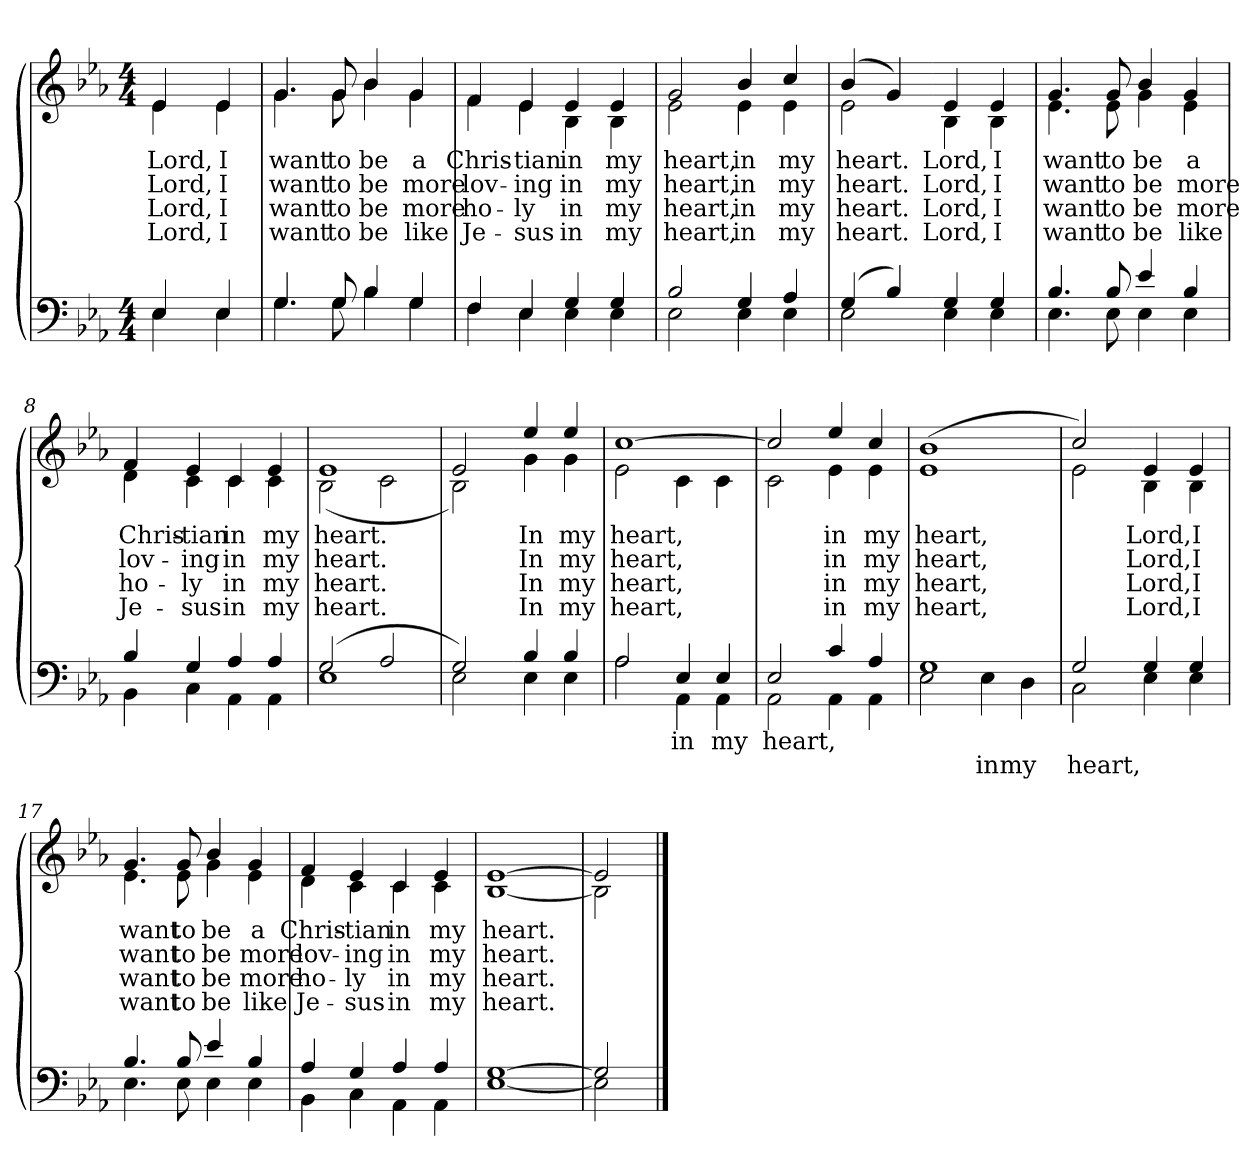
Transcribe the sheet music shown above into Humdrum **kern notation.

**kern	**text	**text	**kern	**text	**text	**text	**text
*part2	*part2	*part2	*part1	*part1	*part1	*part1	*part1
*staff2	*staff2	*staff2	*staff1	*staff1	*staff1	*staff1	*staff1
*clefF4	*	*	*clefG2	*	*	*	*
*k[b-e-a-]	*	*	*k[b-e-a-]	*	*	*	*
*M4/4	*	*	*M4/4	*	*	*	*
=1	=1	=1	=1	=1	=1	=1	=1
*^	*	*	*	*	*	*	*
!	!	!	!	!LO:TX:b:i:t=Verse	!	!	!	!
!	!	!	!	!	!LO:LY:b	!LO:LY:b	!LO:LY:b	!LO:LY:b
*	*	*	*	*^	*	*	*	*
4E-/	4E-\	.	.	4e-/	4e-\	Lord,	Lord,	Lord,	Lord,
!	!	!	!	!	!	!LO:LY:b	!LO:LY:b	!LO:LY:b	!LO:LY:b
4E-/	4E-\	.	.	4e-/	4e-\	I	I	I	I
=2	=2	=2	=2	=2	=2	=2	=2	=2	=2
!	!	!	!	!	!	!LO:LY:b	!LO:LY:b	!LO:LY:b	!LO:LY:b
4.G/	4.G\	.	.	4.g/	4.g\	want	want	want	want
!	!	!	!	!	!	!LO:LY:b	!LO:LY:b	!LO:LY:b	!LO:LY:b
8G/	8G\	.	.	8g/	8g\	to	to	to	to
!	!	!	!	!	!	!LO:LY:b	!LO:LY:b	!LO:LY:b	!LO:LY:b
4B-/	4B-\	.	.	4b-/	4b-\	be	be	be	be
!	!	!	!	!	!	!LO:LY:b	!LO:LY:b	!LO:LY:b	!LO:LY:b
4G/	4G\	.	.	4g/	4g\	a	more	more	like
=3	=3	=3	=3	=3	=3	=3	=3	=3	=3
!	!	!	!	!	!	!LO:LY:b	!LO:LY:b	!LO:LY:b	!LO:LY:b
4F/	4F\	.	.	4f/	4f\	Chris-	lov-	ho-	Je-
!	!	!	!	!	!	!LO:LY:b	!LO:LY:b	!LO:LY:b	!LO:LY:b
4E-/	4E-\	.	.	4e-/	4e-\	-tian	-ing	-ly	-sus
!	!	!	!	!	!	!LO:LY:b	!LO:LY:b	!LO:LY:b	!LO:LY:b
4G/	4E-\	.	.	4e-/	4B-\	in	in	in	in
!	!	!	!	!	!	!LO:LY:b	!LO:LY:b	!LO:LY:b	!LO:LY:b
4G/	4E-\	.	.	4e-/	4B-\	my	my	my	my
=4	=4	=4	=4	=4	=4	=4	=4	=4	=4
!	!	!	!	!	!	!LO:LY:b	!LO:LY:b	!LO:LY:b	!LO:LY:b
2B-/	2E-\	.	.	2g/	2e-\	heart,	heart,	heart,	heart,
!	!	!	!	!	!	!LO:LY:b	!LO:LY:b	!LO:LY:b	!LO:LY:b
4G/	4E-\	.	.	4b-/	4e-\	in	in	in	in
!	!	!	!	!	!	!LO:LY:b	!LO:LY:b	!LO:LY:b	!LO:LY:b
4A-/	4E-\	.	.	4cc/	4e-\	my	my	my	my
=5	=5	=5	=5	=5	=5	=5	=5	=5	=5
!	!	!	!	!	!	!LO:LY:b	!LO:LY:b	!LO:LY:b	!LO:LY:b
(>4G/	2E-\	.	.	(>4b-/	2e-\	heart.	heart.	heart.	heart.
4B-/)	.	.	.	4g/)	.	.	.	.	.
!!LO:LB:g=z	!!
=6-	=6-	=6-	=6-	=6-	=6-	=6-	=6-	=6-	=6-
!	!	!	!	!	!	!LO:LY:b	!LO:LY:b	!LO:LY:b	!LO:LY:b
4G/	4E-\	.	.	4e-/	4B-\	Lord,	Lord,	Lord,	Lord,
!	!	!	!	!	!	!LO:LY:b	!LO:LY:b	!LO:LY:b	!LO:LY:b
4G/	4E-\	.	.	4e-/	4B-\	I	I	I	I
=7	=7	=7	=7	=7	=7	=7	=7	=7	=7
!	!	!	!	!	!	!LO:LY:b	!LO:LY:b	!LO:LY:b	!LO:LY:b
4.B-/	4.E-\	.	.	4.g/	4.e-\	want	want	want	want
!	!	!	!	!	!	!LO:LY:b	!LO:LY:b	!LO:LY:b	!LO:LY:b
8B-/	8E-\	.	.	8g/	8e-\	to	to	to	to
!	!	!	!	!	!	!LO:LY:b	!LO:LY:b	!LO:LY:b	!LO:LY:b
4e-/	4E-\	.	.	4b-/	4g\	be	be	be	be
!	!	!	!	!	!	!LO:LY:b	!LO:LY:b	!LO:LY:b	!LO:LY:b
4B-/	4E-\	.	.	4g/	4e-\	a	more	more	like
=8	=8	=8	=8	=8	=8	=8	=8	=8	=8
!	!	!	!	!	!	!LO:LY:b	!LO:LY:b	!LO:LY:b	!LO:LY:b
4B-/	4BB-\	.	.	4f/	4d\	Chris-	lov-	ho-	Je-
!	!	!	!	!	!	!LO:LY:b	!LO:LY:b	!LO:LY:b	!LO:LY:b
4G/	4C\	.	.	4e-/	4c\	-tian	-ing	-ly	-sus
!	!	!	!	!	!	!LO:LY:b	!LO:LY:b	!LO:LY:b	!LO:LY:b
4A-/	4AA-\	.	.	4c/	4c\	in	in	in	in
!	!	!	!	!	!	!LO:LY:b	!LO:LY:b	!LO:LY:b	!LO:LY:b
4A-/	4AA-\	.	.	4e-/	4c\	my	my	my	my
=9	=9	=9	=9	=9	=9	=9	=9	=9	=9
!	!	!	!	!	!	!LO:LY:b	!LO:LY:b	!LO:LY:b	!LO:LY:b
(>2G/	1E-	.	.	1e-	(<2B-\	heart.	heart.	heart.	heart.
2A-/	.	.	.	.	2c\	.	.	.	.
=10	=10	=10	=10	=10	=10	=10	=10	=10	=10
2G/)	2E-\	.	.	2e-/	2B-\)	.	.	.	.
!!LO:LB:g=z	!!
=11-	=11-	=11-	=11-	=11-	=11-	=11-	=11-	=11-	=11-
!	!	!	!	!	!	!LO:LY:b	!LO:LY:b	!LO:LY:b	!LO:LY:b
4B-/	4E-\	.	.	4ee-/	4g\	In	In	In	In
!	!	!	!	!	!	!LO:LY:b	!LO:LY:b	!LO:LY:b	!LO:LY:b
4B-/	4E-\	.	.	4ee-/	4g\	my	my	my	my
=12	=12	=12	=12	=12	=12	=12	=12	=12	=12
!	!	!	!	!	!	!LO:LY:b	!LO:LY:b	!LO:LY:b	!LO:LY:b
2A-/	2A-\	.	.	[1cc	2e-\	heart,	heart,	heart,	heart,
!	!	!LO:LY:b	!	!	!	!	!	!	!
4E-/	4AA-\	in	.	.	4c\	.	.	.	.
!	!	!LO:LY:b	!	!	!	!	!	!	!
4E-/	4AA-\	my	.	.	4c\	.	.	.	.
=13	=13	=13	=13	=13	=13	=13	=13	=13	=13
!	!	!LO:LY:b	!	!	!	!	!	!	!
2E-/	2AA-\	heart,	.	2cc/]	2c\	.	.	.	.
!	!	!	!	!	!	!LO:LY:b	!LO:LY:b	!LO:LY:b	!LO:LY:b
4c/	4AA-\	.	.	4ee-/	4e-\	in	in	in	in
!	!	!	!	!	!	!LO:LY:b	!LO:LY:b	!LO:LY:b	!LO:LY:b
4A-/	4AA-\	.	.	4cc/	4e-\	my	my	my	my
=14	=14	=14	=14	=14	=14	=14	=14	=14	=14
!	!	!	!	!	!	!LO:LY:b	!LO:LY:b	!LO:LY:b	!LO:LY:b
1G	2E-\	.	.	(>1b-	1e-	heart,	heart,	heart,	heart,
!	!	!	!LO:LY:b	!	!	!	!	!	!
.	4E-\	.	in	.	.	.	.	.	.
!	!	!	!LO:LY:b	!	!	!	!	!	!
.	4D\	.	my	.	.	.	.	.	.
=15	=15	=15	=15	=15	=15	=15	=15	=15	=15
!	!	!	!LO:LY:b	!	!	!	!	!	!
2G/	2C\	.	heart,	2cc/)	2e-\	.	.	.	.
!!LO:LB:g=z	!!
=16-	=16-	=16-	=16-	=16-	=16-	=16-	=16-	=16-	=16-
!	!	!	!	!	!	!LO:LY:b	!LO:LY:b	!LO:LY:b	!LO:LY:b
4G/	4E-\	.	.	4e-/	4B-\	Lord,	Lord,	Lord,	Lord,
!	!	!	!	!	!	!LO:LY:b	!LO:LY:b	!LO:LY:b	!LO:LY:b
4G/	4E-\	.	.	4e-/	4B-\	I	I	I	I
=17	=17	=17	=17	=17	=17	=17	=17	=17	=17
!	!	!	!	!	!	!LO:LY:b	!LO:LY:b	!LO:LY:b	!LO:LY:b
4.B-/	4.E-\	.	.	4.g/	4.e-\	want	want	want	want
!	!	!	!	!	!	!LO:LY:b	!LO:LY:b	!LO:LY:b	!LO:LY:b
8B-/	8E-\	.	.	8g/	8e-\	to	to	to	to
!	!	!	!	!	!	!LO:LY:b	!LO:LY:b	!LO:LY:b	!LO:LY:b
4e-/	4E-\	.	.	4b-/	4g\	be	be	be	be
!	!	!	!	!	!	!LO:LY:b	!LO:LY:b	!LO:LY:b	!LO:LY:b
4B-/	4E-\	.	.	4g/	4e-\	a	more	more	like
=18	=18	=18	=18	=18	=18	=18	=18	=18	=18
!	!	!	!	!	!	!LO:LY:b	!LO:LY:b	!LO:LY:b	!LO:LY:b
4A-/	4BB-\	.	.	4f/	4d\	Chris-	lov-	ho-	Je-
!	!	!	!	!	!	!LO:LY:b	!LO:LY:b	!LO:LY:b	!LO:LY:b
4G/	4C\	.	.	4e-/	4c\	-tian	-ing	-ly	-sus
!	!	!	!	!	!	!LO:LY:b	!LO:LY:b	!LO:LY:b	!LO:LY:b
4A-/	4AA-\	.	.	4c/	4c\	in	in	in	in
!	!	!	!	!	!	!LO:LY:b	!LO:LY:b	!LO:LY:b	!LO:LY:b
4A-/	4AA-\	.	.	4e-/	4c\	my	my	my	my
=19	=19	=19	=19	=19	=19	=19	=19	=19	=19
!	!	!	!	!	!	!LO:LY:b	!LO:LY:b	!LO:LY:b	!LO:LY:b
[1G	[1E-	.	.	[1e-	[1B-	heart.	heart.	heart.	heart.
=20	=20	=20	=20	=20	=20	=20	=20	=20	=20
2G/]	2E-\]	.	.	2e-/]	2B-\]	.	.	.	.
*v	*v	*	*	*	*	*	*	*	*
*	*	*	*v	*v	*	*	*	*
==	==	==	==	==	==	==	==
*-	*-	*-	*-	*-	*-	*-	*-
